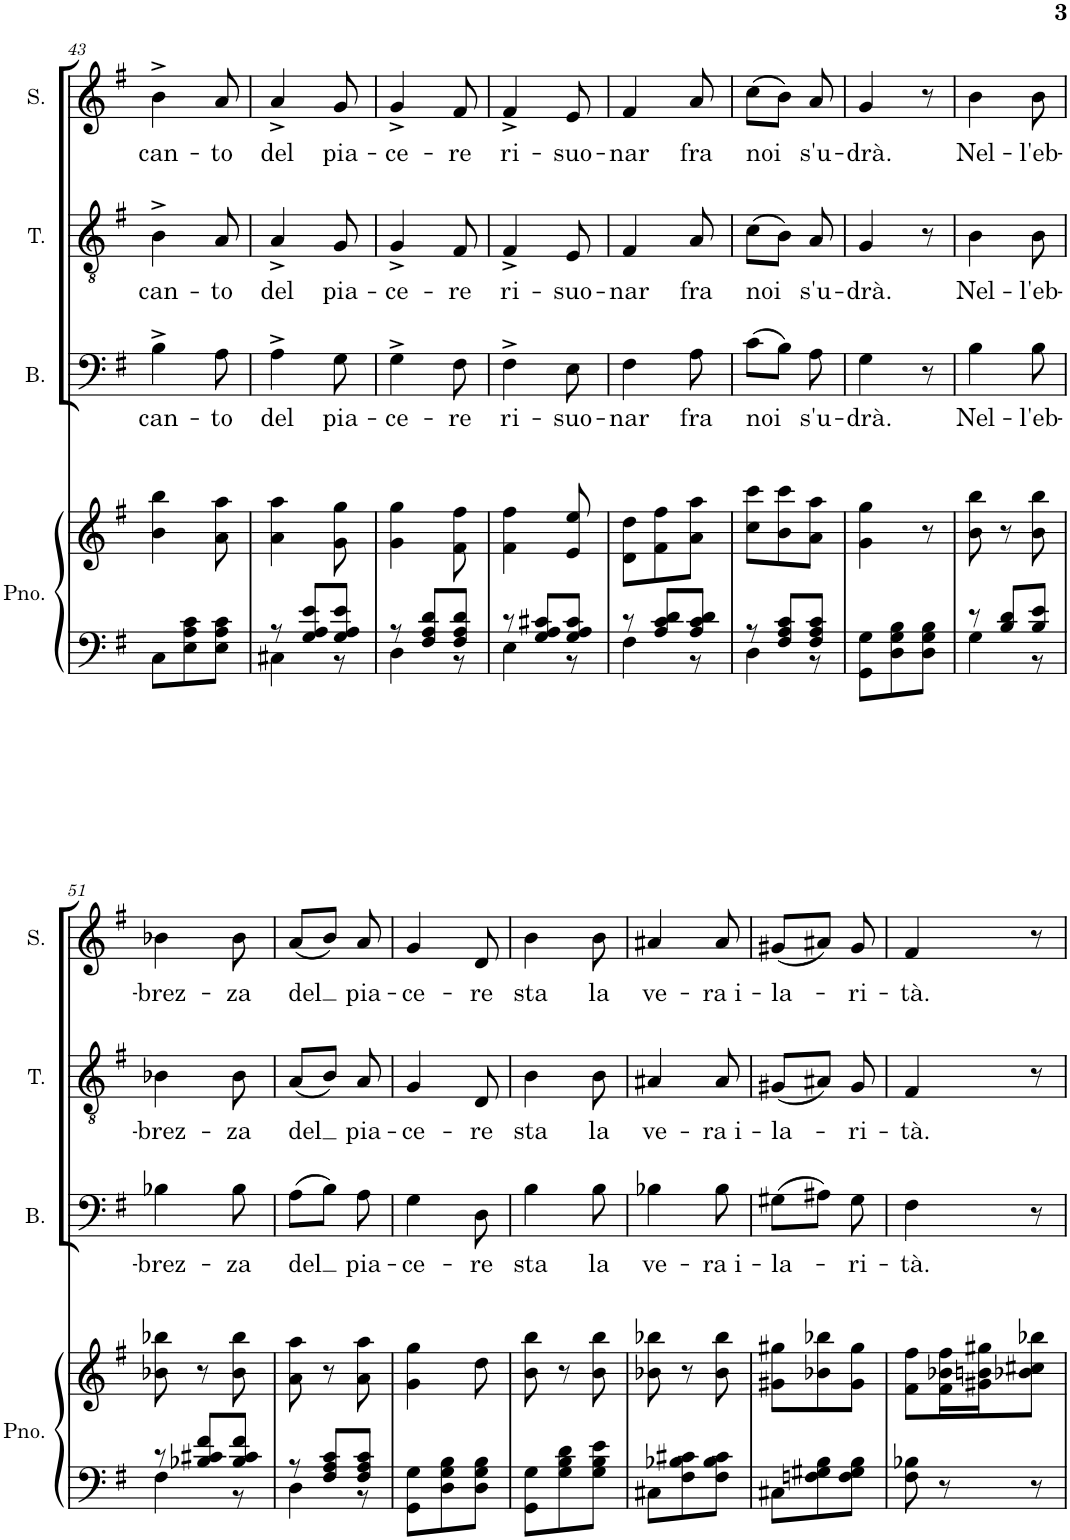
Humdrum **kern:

**kern	**kern	**kern	**text	**kern	**text	**kern	**text
*part4	*part4	*part3	*part3	*part2	*part2	*part1	*part1
*staff5	*staff4	*staff3	*staff3	*staff2	*staff2	*staff1	*staff1
*I"Piano	*	*I"Bass	*	*I"Tenor	*	*I"Soprano	*
*I'Pno.	*	*I'B.	*	*I'T.	*	*I'S.	*
!!LO:PB:g=z
*clefF4	*clefG2	*clefF4	*	*clefGv2	*	*clefG2	*
*k[f#]	*k[f#]	*k[f#]	*	*k[f#]	*	*k[f#]	*
*M3/8	*M3/8	*M3/8	*	*M3/8	*	*M3/8	*
=43	=43	=43	=43	=43	=43	=43	=43
!	!	!	!LO:LY:b	!	!LO:LY:b	!	!LO:LY:b
8C\L	4b\ 4bb\	4B^\	can-	4B^\	can-	4b^\	can-
8E\ 8A\ 8c\	.	.	.	.	.	.	.
!	!	!	!LO:LY:b	!	!LO:LY:b	!	!LO:LY:b
8E\ 8A\ 8c\J	8a\ 8aa\	8A\	-to	8A/	-to	8a/	-to
=44	=44	=44	=44	=44	=44	=44	=44
*^	*	*	*	*	*	*	*
!	!	!	!	!LO:LY:b	!	!LO:LY:b	!	!LO:LY:b
8r	4C#X\	4a\ 4aa\	4A^\	del	4A^/	del	4a^/	del
8G/ 8A/ 8e/L	.	.	.	.	.	.	.	.
!	!	!	!	!LO:LY:b	!	!LO:LY:b	!	!LO:LY:b
8G/ 8A/ 8e/J	8r	8g\ 8gg\	8G\	pia-	8G/	pia-	8g/	pia-
=45	=45	=45	=45	=45	=45	=45	=45	=45
!	!	!	!	!LO:LY:b	!	!LO:LY:b	!	!LO:LY:b
8r	4D\	4g\ 4gg\	4G^\	-ce-	4G^/	-ce-	4g^/	-ce-
8F#/ 8A/ 8d/L	.	.	.	.	.	.	.	.
!	!	!	!	!LO:LY:b	!	!LO:LY:b	!	!LO:LY:b
8F#/ 8A/ 8d/J	8r	8f#\ 8ff#\	8F#\	-re	8F#/	-re	8f#/	-re
=46	=46	=46	=46	=46	=46	=46	=46	=46
!	!	!	!	!LO:LY:b	!	!LO:LY:b	!	!LO:LY:b
8r	4E\	4f#\ 4ff#\	4F#^\	ri-	4F#^/	ri-	4f#^/	ri-
8G/ 8A/ 8c#X/L	.	.	.	.	.	.	.	.
!	!	!	!	!LO:LY:b	!	!LO:LY:b	!	!LO:LY:b
8G/ 8A/ 8c#/J	8r	8e/ 8ee/	8E\	-suo-	8E/	-suo-	8e/	-suo-
=47	=47	=47	=47	=47	=47	=47	=47	=47
!	!	!	!	!LO:LY:b	!	!LO:LY:b	!	!LO:LY:b
8r	4F#\	8d\ 8dd\L	4F#\	-nar	4F#/	-nar	4f#/	-nar
8A/ 8c/ 8d/L	.	8f#\ 8ff#\	.	.	.	.	.	.
!	!	!	!	!LO:LY:b	!	!LO:LY:b	!	!LO:LY:b
8A/ 8c/ 8d/J	8r	8a\ 8aa\J	8A\	fra	8A/	fra	8a/	fra
=48	=48	=48	=48	=48	=48	=48	=48	=48
!	!	!	!	!LO:LY:b	!	!LO:LY:b	!	!LO:LY:b
8r	4D\	8cc\ 8ccc\L	(8c\L	noi	(8c\L	noi	(8cc\L	noi
8F#/ 8A/ 8c/L	.	8b\ 8ccc\	8B\J)	.	8B\J)	.	8b\J)	.
!	!	!	!	!LO:LY:b	!	!LO:LY:b	!	!LO:LY:b
8F#/ 8A/ 8c/J	8r	8a\ 8aa\J	8A\	s'u-	8A/	s'u-	8a/	s'u-
=49	=49	=49	=49	=49	=49	=49	=49	=49
!	!	!	!	!LO:LY:b	!	!LO:LY:b	!	!LO:LY:b
*v	*v	*	*	*	*	*	*	*
8GG\ 8G\L	4g\ 4gg\	4G\	-drà.	4G/	-drà.	4g/	-drà.
8D\ 8G\ 8B\	.	.	.	.	.	.	.
8D\ 8G\ 8B\J	8r	8r	.	8r	.	8r	.
=50	=50	=50	=50	=50	=50	=50	=50
*^	*	*	*	*	*	*	*
!	!	!	!	!LO:LY:b	!	!LO:LY:b	!	!LO:LY:b
8r	4G\	8b\ 8bb\	4B\	Nel-	4B\	Nel-	4b\	Nel-
8B/ 8d/L	.	8r	.	.	.	.	.	.
!	!	!	!	!LO:LY:b	!	!LO:LY:b	!	!LO:LY:b
8B/ 8e/J	8r	8b\ 8bb\	8B\	-l'eb-	8B\	-l'eb-	8b\	-l'eb-
!!LO:LB:g=z
=51	=51	=51	=51	=51	=51	=51	=51	=51
!	!	!	!	!LO:LY:b	!	!LO:LY:b	!	!LO:LY:b
8r	4F#\	8b-X\ 8bb-X\	4B-X\	-brez-	4B-X\	-brez-	4b-X\	-brez-
8B-X/ 8c#X/ 8f#/L	.	8r	.	.	.	.	.	.
!	!	!	!	!LO:LY:b	!	!LO:LY:b	!	!LO:LY:b
8B-/ 8c#/ 8f#/J	8r	8b-\ 8bb-\	8B-\	-za	8B-\	-za	8b-\	-za
=52	=52	=52	=52	=52	=52	=52	=52	=52
!	!	!	!	!LO:LY:b	!	!LO:LY:b	!	!LO:LY:b
8r	4D\	8a\ 8aa\	(8A\L	del	(8A/L	del	(8a/L	del
8F#/ 8A/ 8c/L	.	8r	8B\J)	.	8B/J)	.	8b/J)	.
!	!	!	!	!LO:LY:b	!	!LO:LY:b	!	!LO:LY:b
8F#/ 8A/ 8c/J	8r	8a\ 8aa\	8A\	pia-	8A/	pia-	8a/	pia-
=53	=53	=53	=53	=53	=53	=53	=53	=53
!	!	!	!	!LO:LY:b	!	!LO:LY:b	!	!LO:LY:b
*v	*v	*	*	*	*	*	*	*
8GG\ 8G\L	4g\ 4gg\	4G\	-ce-	4G/	-ce-	4g/	-ce-
8D\ 8G\ 8B\	.	.	.	.	.	.	.
!	!	!	!LO:LY:b	!	!LO:LY:b	!	!LO:LY:b
8D\ 8G\ 8B\J	8dd\	8D\	-re	8D/	-re	8d/	-re
=54	=54	=54	=54	=54	=54	=54	=54
!	!	!	!LO:LY:b	!	!LO:LY:b	!	!LO:LY:b
8GG\ 8G\L	8b\ 8bb\	4B\	sta	4B\	sta	4b\	sta
8G\ 8B\ 8d\	8r	.	.	.	.	.	.
!	!	!	!LO:LY:b	!	!LO:LY:b	!	!LO:LY:b
8G\ 8B\ 8e\J	8b\ 8bb\	8B\	la	8B\	la	8b\	la
=55	=55	=55	=55	=55	=55	=55	=55
!	!	!	!LO:LY:b	!	!LO:LY:b	!	!LO:LY:b
8C#X\L	8b-X\ 8bb-X\	4B-X\	ve-	4A#X/	ve-	4a#X/	ve-
8F#\ 8B-X\ 8c#X\	8r	.	.	.	.	.	.
!	!	!	!LO:LY:b	!	!LO:LY:b	!	!LO:LY:b
8F#\ 8B-\ 8c#\J	8b-\ 8bb-\	8B-\	-ra i-	8A#/	-ra i-	8a#/	-ra i-
=56	=56	=56	=56	=56	=56	=56	=56
!	!	!	!LO:LY:b	!	!LO:LY:b	!	!LO:LY:b
8C#X\L	8g#X\ 8gg#X\L	(8G#X\L	-la-	(8G#X/L	-la-	(8g#X/L	-la-
8Fn\ 8G#X\ 8B\	8b-X\ 8bb-X\	8A#X\J)	.	8A#X/J)	.	8a#X/J)	.
!	!	!	!LO:LY:b	!	!LO:LY:b	!	!LO:LY:b
8F\ 8G#\ 8B\J	8g#\ 8gg#\J	8G#\	-ri-	8G#/	-ri-	8g#/	-ri-
=57	=57	=57	=57	=57	=57	=57	=57
!	!	!	!LO:LY:b	!	!LO:LY:b	!	!LO:LY:b
8F#\ 8B-X\	8f#\ 8ff#\L	4F#\	-tà.	4F#/	-tà.	4f#/	-tà.
8r	16f#\ 16b-X\ 16ff#\L	.	.	.	.	.	.
.	16g#X\ 16bn\ 16gg#X\J	.	.	.	.	.	.
8r	8b-X\ 8cc#X\ 8bb-X\J	8r	.	8r	.	8r	.
=	=	=	=	=	=	=	=
*-	*-	*-	*-	*-	*-	*-	*-
